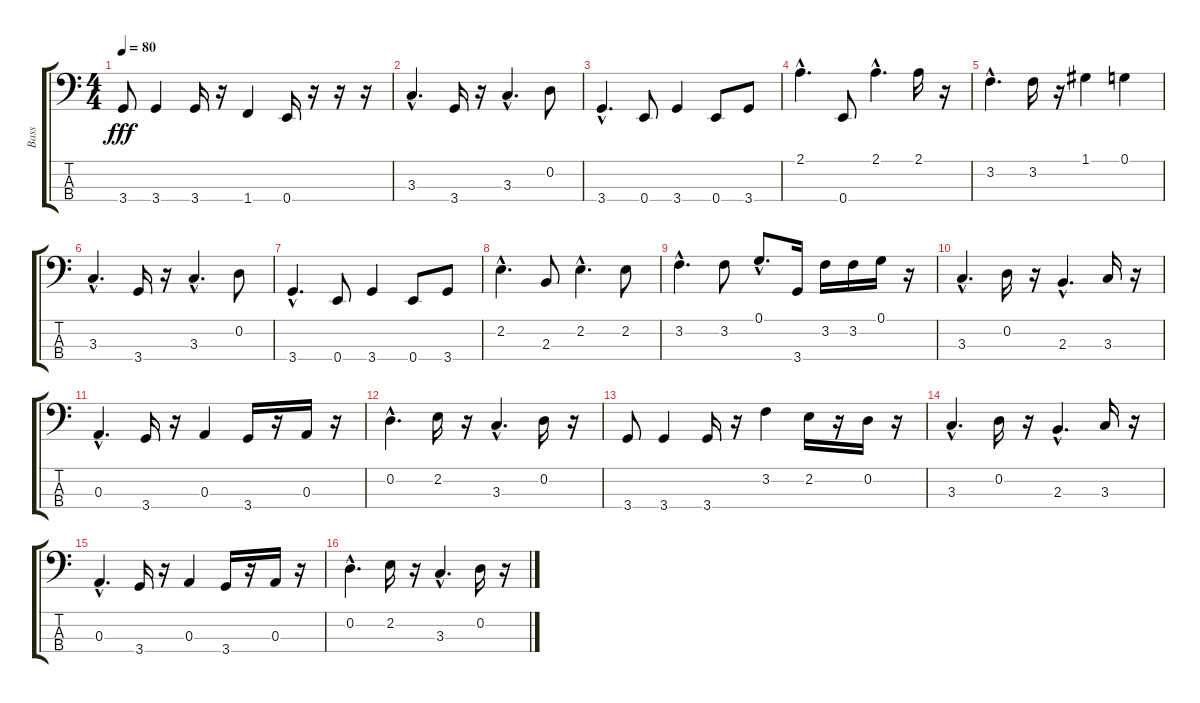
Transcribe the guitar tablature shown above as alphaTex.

\track ("Bass" "Bass") {instrument electricbassfinger}
\staff {score tabs}
\tuning (G2 D2 A1 E1) {hide}
\ts (4 4)
\tempo 80
\clef f4
\ks c
3.4.8{dy fff} 3.4.4 3.4.16 r.16 1.4.4 0.4.16 r.16 r.16 r.16 |
3.3{hac}.4{d} 3.4.16 r.16 3.3{hac}.4{d} 0.2.8 |
3.4{hac}.4{d} 0.4.8 3.4.4 0.4.8 3.4.8 |
2.1{hac}.4{d} 0.4.8 2.1{hac}.4{d} 2.1.16 r.16 |
3.2{hac}.4{d} 3.2.16 r.16 1.1.4 0.1.4 |
3.3{hac}.4{d} 3.4.16 r.16 3.3{hac}.4{d} 0.2.8 |
3.4{hac}.4{d} 0.4.8 3.4.4 0.4.8 3.4.8 |
2.2{hac}.4{d} 2.3.8 2.2{hac}.4{d} 2.2.8 |
3.2{hac}.4{d} 3.2.8 0.1{hac}.8{d} 3.4.16 3.2.16 3.2.16 0.1.16 r.16 |
3.3{hac}.4{d} 0.2.16 r.16 2.3{hac}.4{d} 3.3.16 r.16 |
0.3{hac}.4{d} 3.4.16 r.16 0.3.4 3.4.16 r.16 0.3.16 r.16 |
0.2{hac}.4{d} 2.2.16 r.16 3.3{hac}.4{d} 0.2.16 r.16 |
3.4.8 3.4.4 3.4.16 r.16 3.2.4 2.2.16 r.16 0.2.16 r.16 |
3.3{hac}.4{d} 0.2.16 r.16 2.3{hac}.4{d} 3.3.16 r.16 |
0.3{hac}.4{d} 3.4.16 r.16 0.3.4 3.4.16 r.16 0.3.16 r.16 |
0.2{hac}.4{d} 2.2.16 r.16 3.3{hac}.4{d} 0.2.16 r.16
